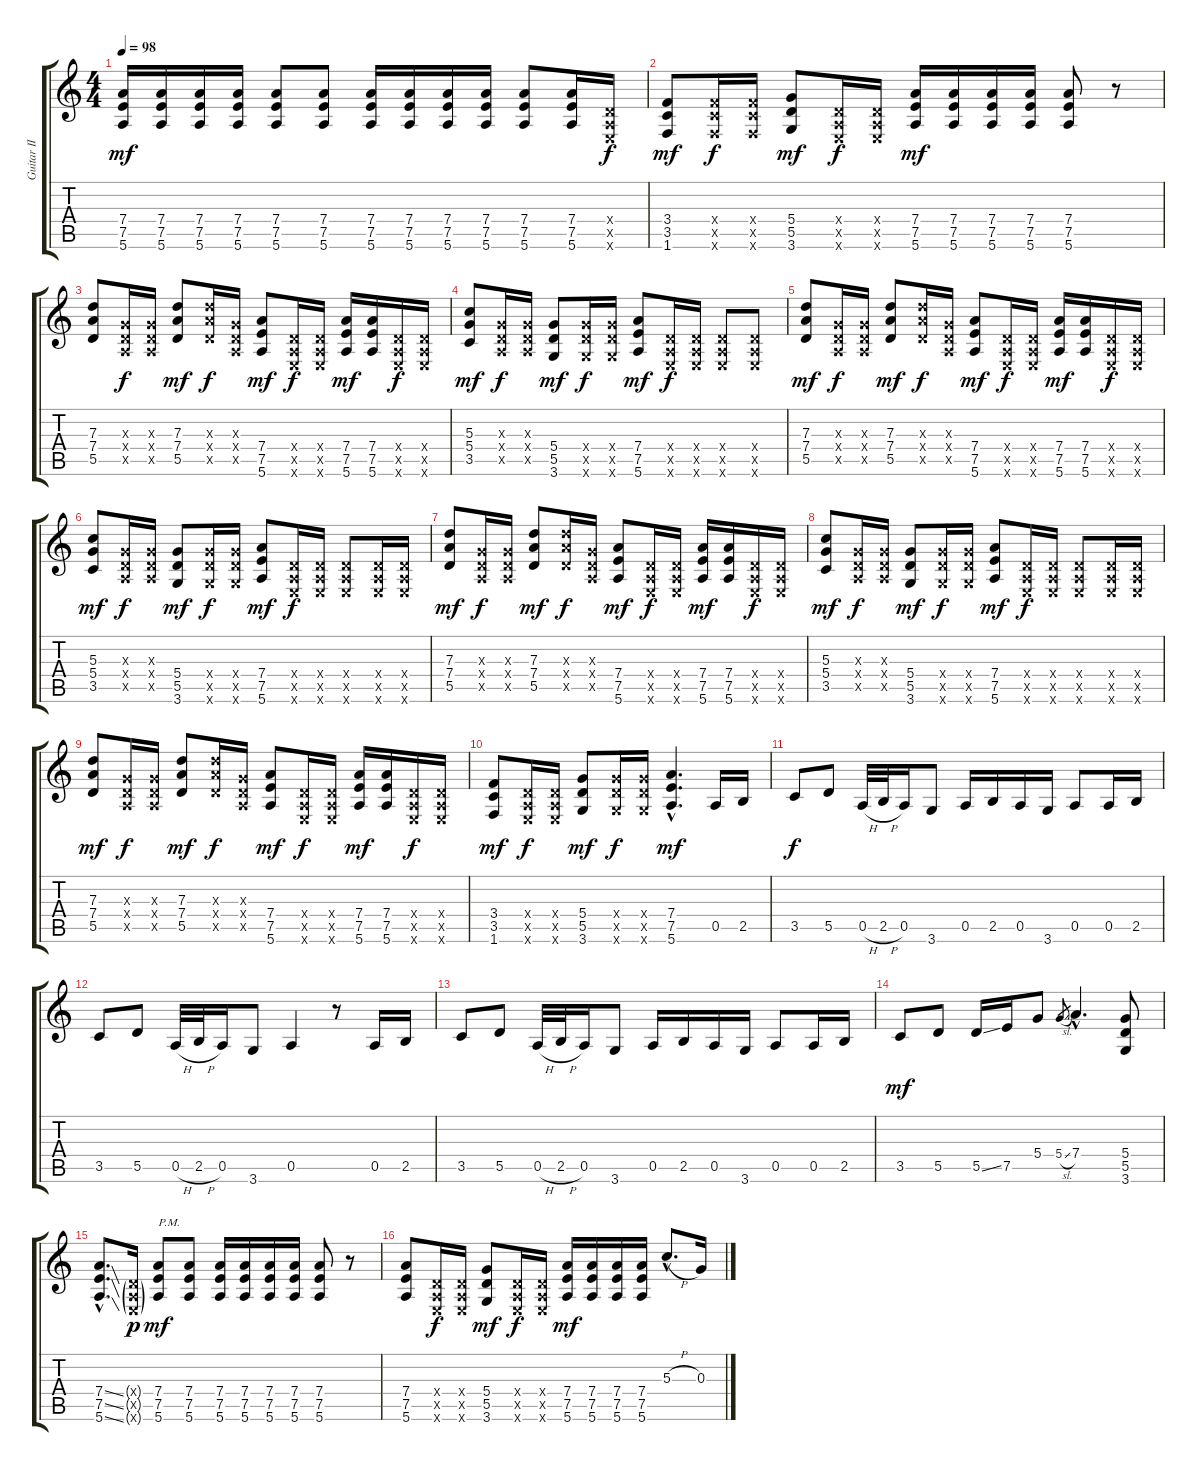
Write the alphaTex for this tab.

\track ("Guitar II" "Guitar II") {instrument overdrivenguitar}
\staff {score tabs}
\tuning (E4 B3 G3 D3 A2 E2) {hide}
\ts (4 4)
\tempo 98
\clef g2
\ks c
(7.4 7.5 5.6).16{dy mf} (7.4 7.5 5.6).16 (7.4 7.5 5.6).16 (7.4 7.5 5.6).16 (7.4 7.5 5.6).8 (7.4 7.5 5.6).8 (7.4 7.5 5.6).16 (7.4 7.5 5.6).16 (7.4 7.5 5.6).16 (7.4 7.5 5.6).16 (7.4 7.5 5.6).8 (7.4 7.5 5.6).16 (0.4{x} 0.5{x} 0.6{x}).16{dy f} |
(3.4 3.5 1.6).8{dy mf} (3.4{x} 3.5{x} 1.6{x}).16{dy f} (3.4{x} 3.5{x} 1.6{x}).16 (5.4 5.5 3.6).8{dy mf} (0.4{x} 0.5{x} 0.6{x}).16{dy f} (0.4{x} 0.5{x} 0.6{x}).16 (7.4 7.5 5.6).16{dy mf} (7.4 7.5 5.6).16 (7.4 7.5 5.6).16 (7.4 7.5 5.6).16 (7.4 7.5 5.6).8 r.8 |
(7.3 7.4 5.5).8 (0.3{x} 0.4{x} 0.5{x}).16{dy f} (0.3{x} 0.4{x} 0.5{x}).16 (7.3 7.4 5.5).8{dy mf} (7.3{x} 7.4{x} 5.5{x}).16{dy f} (0.3{x} 0.4{x} 0.5{x}).16 (7.4 7.5 5.6).8{dy mf} (0.4{x} 0.5{x} 0.6{x}).16{dy f} (0.4{x} 0.5{x} 0.6{x}).16 (7.4 7.5 5.6).16{dy mf} (7.4 7.5 5.6).16 (0.4{x} 0.5{x} 0.6{x}).16{dy f} (0.4{x} 0.5{x} 0.6{x}).16 |
(5.3 5.4 3.5).8{dy mf} (0.3{x} 0.4{x} 0.5{x}).16{dy f} (0.3{x} 0.4{x} 0.5{x}).16 (5.4 5.5 3.6).8{dy mf} (5.4{x} 5.5{x} 3.6{x}).16{dy f} (5.4{x} 5.5{x} 3.6{x}).16 (7.4 7.5 5.6).8{dy mf} (0.4{x} 0.5{x} 0.6{x}).16{dy f} (0.4{x} 0.5{x} 0.6{x}).16 (0.4{x} 0.5{x} 0.6{x}).8 (0.4{x} 0.5{x} 0.6{x}).8 |
(7.3 7.4 5.5).8{dy mf} (0.3{x} 0.4{x} 0.5{x}).16{dy f} (0.3{x} 0.4{x} 0.5{x}).16 (7.3 7.4 5.5).8{dy mf} (7.3{x} 7.4{x} 5.5{x}).16{dy f} (0.3{x} 0.4{x} 0.5{x}).16 (7.4 7.5 5.6).8{dy mf} (0.4{x} 0.5{x} 0.6{x}).16{dy f} (0.4{x} 0.5{x} 0.6{x}).16 (7.4 7.5 5.6).16{dy mf} (7.4 7.5 5.6).16 (0.4{x} 0.5{x} 0.6{x}).16{dy f} (0.4{x} 0.5{x} 0.6{x}).16 |
(5.3 5.4 3.5).8{dy mf} (0.3{x} 0.4{x} 0.5{x}).16{dy f} (0.3{x} 0.4{x} 0.5{x}).16 (5.4 5.5 3.6).8{dy mf} (5.4{x} 5.5{x} 3.6{x}).16{dy f} (5.4{x} 5.5{x} 3.6{x}).16 (7.4 7.5 5.6).8{dy mf} (0.4{x} 0.5{x} 0.6{x}).16{dy f} (0.4{x} 0.5{x} 0.6{x}).16 (0.4{x} 0.5{x} 0.6{x}).8 (0.4{x} 0.5{x} 0.6{x}).16 (0.4{x} 0.5{x} 0.6{x}).16 |
(7.3 7.4 5.5).8{dy mf} (0.3{x} 0.4{x} 0.5{x}).16{dy f} (0.3{x} 0.4{x} 0.5{x}).16 (7.3 7.4 5.5).8{dy mf} (7.3{x} 7.4{x} 5.5{x}).16{dy f} (0.3{x} 0.4{x} 0.5{x}).16 (7.4 7.5 5.6).8{dy mf} (0.4{x} 0.5{x} 0.6{x}).16{dy f} (0.4{x} 0.5{x} 0.6{x}).16 (7.4 7.5 5.6).16{dy mf} (7.4 7.5 5.6).16 (0.4{x} 0.5{x} 0.6{x}).16{dy f} (0.4{x} 0.5{x} 0.6{x}).16 |
(5.3 5.4 3.5).8{dy mf} (0.3{x} 0.4{x} 0.5{x}).16{dy f} (0.3{x} 0.4{x} 0.5{x}).16 (5.4 5.5 3.6).8{dy mf} (5.4{x} 5.5{x} 3.6{x}).16{dy f} (5.4{x} 5.5{x} 3.6{x}).16 (7.4 7.5 5.6).8{dy mf} (0.4{x} 0.5{x} 0.6{x}).16{dy f} (0.4{x} 0.5{x} 0.6{x}).16 (0.4{x} 0.5{x} 0.6{x}).8 (0.4{x} 0.5{x} 0.6{x}).16 (0.4{x} 0.5{x} 0.6{x}).16 |
(7.3 7.4 5.5).8{dy mf} (0.3{x} 0.4{x} 0.5{x}).16{dy f} (0.3{x} 0.4{x} 0.5{x}).16 (7.3 7.4 5.5).8{dy mf} (7.3{x} 7.4{x} 5.5{x}).16{dy f} (0.3{x} 0.4{x} 0.5{x}).16 (7.4 7.5 5.6).8{dy mf} (0.4{x} 0.5{x} 0.6{x}).16{dy f} (0.4{x} 0.5{x} 0.6{x}).16 (7.4 7.5 5.6).16{dy mf} (7.4 7.5 5.6).16 (0.4{x} 0.5{x} 0.6{x}).16{dy f} (0.4{x} 0.5{x} 0.6{x}).16 |
(3.4 3.5 1.6).8{dy mf} (0.4{x} 0.5{x} 0.6{x}).16{dy f} (0.4{x} 0.5{x} 0.6{x}).16 (5.4 5.5 3.6).8{dy mf} (5.4{x} 5.5{x} 3.6{x}).16{dy f} (5.4{x} 5.5{x} 3.6{x}).16 (7.4{hac} 7.5{hac} 5.6{hac}).4{d dy mf} 0.5.16 2.5.16 |
3.5.8{dy f} 5.5.8 0.5{h}.32 2.5{h}.32 0.5.16 3.6.8 0.5.16 2.5.16 0.5.16 3.6.16 0.5.8 0.5.16 2.5.16 |
3.5.8 5.5.8 0.5{h}.32 2.5{h}.32 0.5.16 3.6.8 0.5.4 r.8 0.5.16 2.5.16 |
3.5.8 5.5.8 0.5{h}.32 2.5{h}.32 0.5.16 3.6.8 0.5.16 2.5.16 0.5.16 3.6.16 0.5.8 0.5.16 2.5.16 |
3.5.8{dy mf} 5.5.8 5.5{ss}.16 7.5.16 5.4.8 5.4{sl}.8{gr} 7.4{hac}.4{d} (5.4 5.5 3.6).8 |
(7.4{ss hac} 7.5{ss hac} 5.6{ss hac}).8{d} (0.4{g x} 0.5{g x} 0.6{g x}).16{dy p} (7.4 7.5 5.6).8{txt "P.M." dy mf} (7.4 7.5 5.6).8 (7.4 7.5 5.6).16 (7.4 7.5 5.6).16 (7.4 7.5 5.6).16 (7.4 7.5 5.6).16 (7.4 7.5 5.6).8 r.8 |
(7.4 7.5 5.6).8 (0.4{x} 0.5{x} 0.6{x}).16{dy f} (0.4{x} 0.5{x} 0.6{x}).16 (5.4 5.5 3.6).8{dy mf} (0.4{x} 0.5{x} 0.6{x}).16{dy f} (0.4{x} 0.5{x} 0.6{x}).16 (7.4 7.5 5.6).16{dy mf} (7.4 7.5 5.6).16 (7.4 7.5 5.6).16 (7.4 7.5 5.6).16 5.3{h hac}.8{d} 0.3.16
